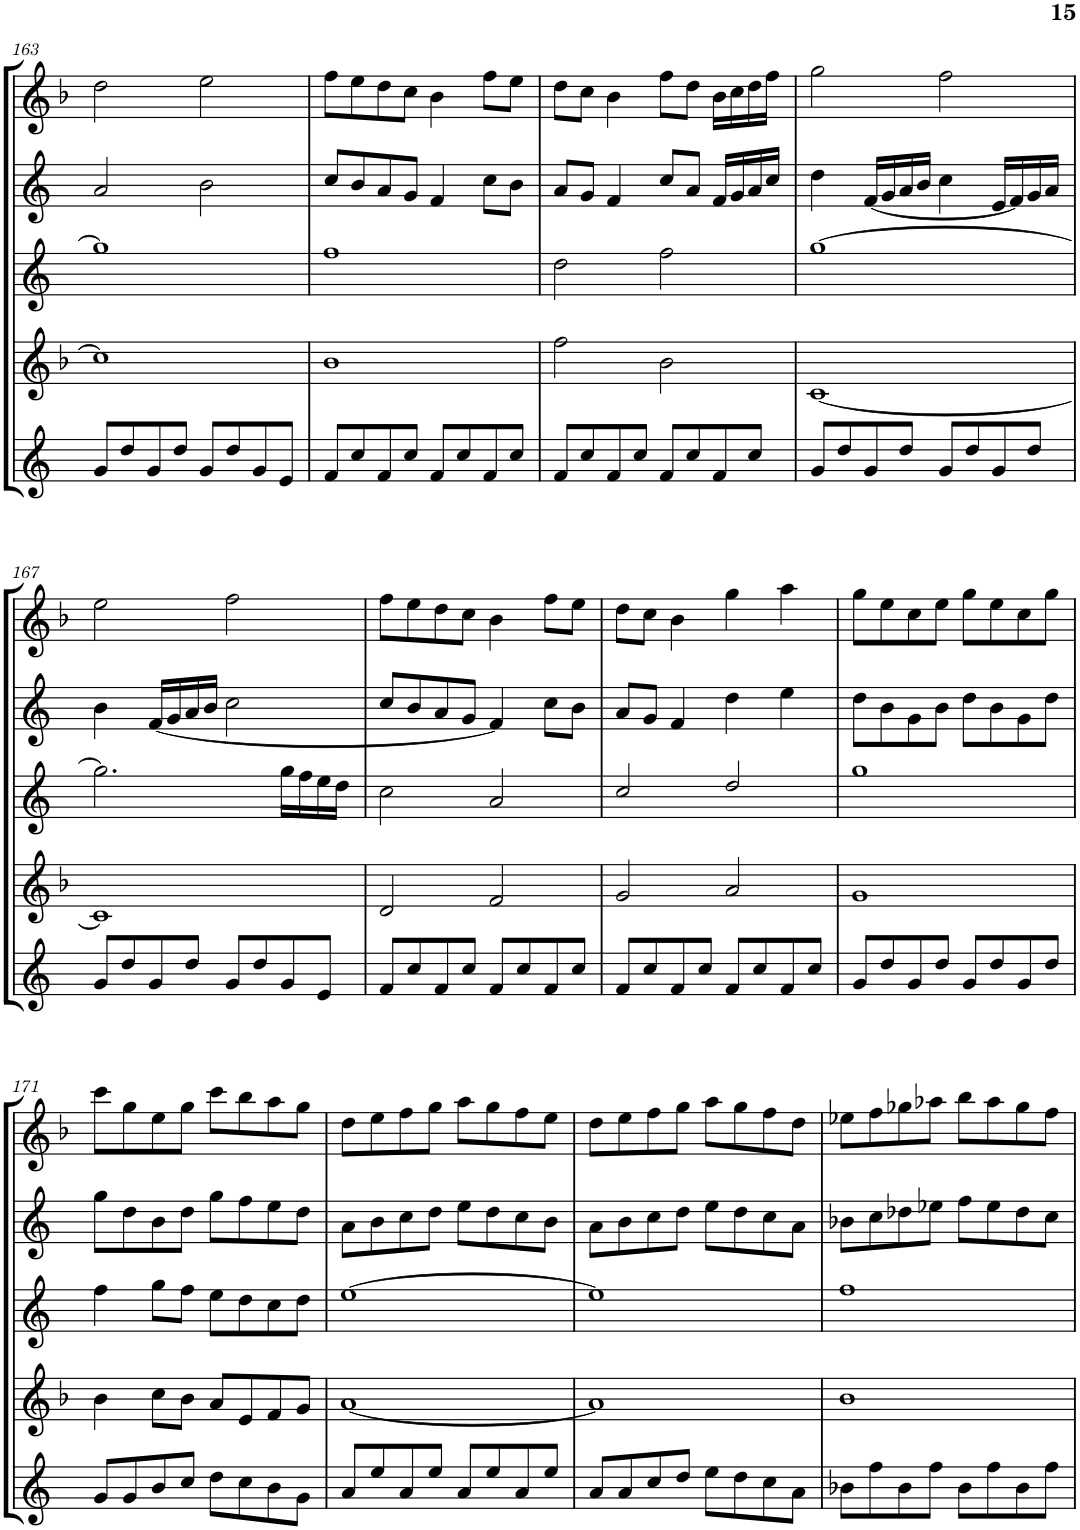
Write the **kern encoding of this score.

**kern	**kern	**kern	**kern	**kern
*part5	*part4	*part3	*part2	*part1
*staff5	*staff4	*staff3	*staff2	*staff1
*I"Baritone Saxophone	*I"Tenor Saxophone	*I"Alto Saxophone	*I"Alto Saxophone	*I"Soprano Saxophone
*I'Bar Sax	*I'T Sax	*I'A Sax	*I'A Sax	*I'S Sax
!!LO:PB:g=z
*clefG2	*clefG2	*clefG2	*clefG2	*clefG2
*Trd12c21	*Trd8c14	*Trd5c9	*Trd5c9	*Trd1c2
*k[]	*k[b-]	*k[]	*k[]	*k[b-]
*M4/4	*M4/4	*M4/4	*M4/4	*M4/4
=163	=163	=163	=163	=163
8g/L	1cc]	1gg]	2a/	2dd\
8dd/	.	.	.	.
8g/	.	.	.	.
8dd/J	.	.	.	.
8g/L	.	.	2b\	2ee\
8dd/	.	.	.	.
8g/	.	.	.	.
8e/J	.	.	.	.
=164	=164	=164	=164	=164
8f/L	1b-	1ff	8cc/L	8ff\L
8cc/	.	.	8b/	8ee\
8f/	.	.	8a/	8dd\
8cc/J	.	.	8g/J	8cc\J
8f/L	.	.	4f/	4b-\
8cc/	.	.	.	.
8f/	.	.	8cc\L	8ff\L
8cc/J	.	.	8b\J	8ee\J
=165	=165	=165	=165	=165
8f/L	2ff\	2dd\	8a/L	8dd\L
8cc/	.	.	8g/J	8cc\J
8f/	.	.	4f/	4b-\
8cc/J	.	.	.	.
8f/L	2b-\	2ff\	8cc/L	8ff\L
8cc/	.	.	8a/J	8dd\J
8f/	.	.	16f/LL	16b-\LL
.	.	.	16g/	16cc\
8cc/J	.	.	16a/	16dd\
.	.	.	16cc/JJ	16ff\JJ
=166	=166	=166	=166	=166
8g/L	[1c	[1gg	4dd\	2gg\
8dd/	.	.	.	.
8g/	.	.	[16f/LL	.
.	.	.	16g/	.
8dd/J	.	.	16a/	.
.	.	.	16b/JJ	.
8g/L	.	.	4cc\	2ff\
8dd/	.	.	.	.
8g/	.	.	16e/LL	.
.	.	.	16f/]	.
8dd/J	.	.	16g/	.
.	.	.	16a/JJ	.
!!LO:LB:g=z
=167	=167	=167	=167	=167
8g/L	1c]	2.gg\]	4b\	2ee\
8dd/	.	.	.	.
8g/	.	.	[16f/LL	.
.	.	.	16g/	.
8dd/J	.	.	16a/	.
.	.	.	16b/JJ	.
8g/L	.	.	2cc\	2ff\
8dd/	.	.	.	.
8g/	.	16gg\LL	.	.
.	.	16ff\	.	.
8e/J	.	16ee\	.	.
.	.	16dd\JJ	.	.
=168	=168	=168	=168	=168
8f/L	2d/	2cc\	8cc/L	8ff\L
8cc/	.	.	8b/	8ee\
8f/	.	.	8a/	8dd\
8cc/J	.	.	8g/J	8cc\J
8f/L	2f/	2a/	4f/]	4b-\
8cc/	.	.	.	.
8f/	.	.	8cc\L	8ff\L
8cc/J	.	.	8b\J	8ee\J
=169	=169	=169	=169	=169
8f/L	2g/	2cc/	8a/L	8dd\L
8cc/	.	.	8g/J	8cc\J
8f/	.	.	4f/	4b-\
8cc/J	.	.	.	.
8f/L	2a/	2dd/	4dd\	4gg\
8cc/	.	.	.	.
8f/	.	.	4ee\	4aa\
8cc/J	.	.	.	.
=170	=170	=170	=170	=170
8g/L	1g	1gg	8dd\L	8gg\L
8dd/	.	.	8b\	8ee\
8g/	.	.	8g\	8cc\
8dd/J	.	.	8b\J	8ee\J
8g/L	.	.	8dd\L	8gg\L
8dd/	.	.	8b\	8ee\
8g/	.	.	8g\	8cc\
8dd/J	.	.	8dd\J	8gg\J
!!LO:LB:g=z
=171	=171	=171	=171	=171
8g/L	4b-\	4ff\	8gg\L	8ccc\L
8g/	.	.	8dd\	8gg\
8b/	8cc\L	8gg\L	8b\	8ee\
8cc/J	8b-\J	8ff\J	8dd\J	8gg\J
8dd\L	8a/L	8ee\L	8gg\L	8ccc\L
8cc\	8e/	8dd\	8ff\	8bb-\
8b\	8f/	8cc\	8ee\	8aa\
8g\J	8g/J	8dd\J	8dd\J	8gg\J
=172	=172	=172	=172	=172
8a/L	[1a	[1ee	8a\L	8dd\L
8ee/	.	.	8b\	8ee\
8a/	.	.	8cc\	8ff\
8ee/J	.	.	8dd\J	8gg\J
8a/L	.	.	8ee\L	8aa\L
8ee/	.	.	8dd\	8gg\
8a/	.	.	8cc\	8ff\
8ee/J	.	.	8b\J	8ee\J
=173	=173	=173	=173	=173
8a/L	1a]	1ee]	8a\L	8dd\L
8a/	.	.	8b\	8ee\
8cc/	.	.	8cc\	8ff\
8dd/J	.	.	8dd\J	8gg\J
8ee\L	.	.	8ee\L	8aa\L
8dd\	.	.	8dd\	8gg\
8cc\	.	.	8cc\	8ff\
8a\J	.	.	8a\J	8dd\J
=174	=174	=174	=174	=174
8b-X\L	1b-	1ff	8b-X\L	8ee-X\L
8ff\	.	.	8cc\	8ff\
8b-\	.	.	8dd-X\	8gg-X\
8ff\J	.	.	8ee-X\J	8aa-X\J
8b-\L	.	.	8ff\L	8bb-\L
8ff\	.	.	8ee-\	8aa-\
8b-\	.	.	8dd-\	8gg-\
8ff\J	.	.	8cc\J	8ff\J
=	=	=	=	=
*-	*-	*-	*-	*-
